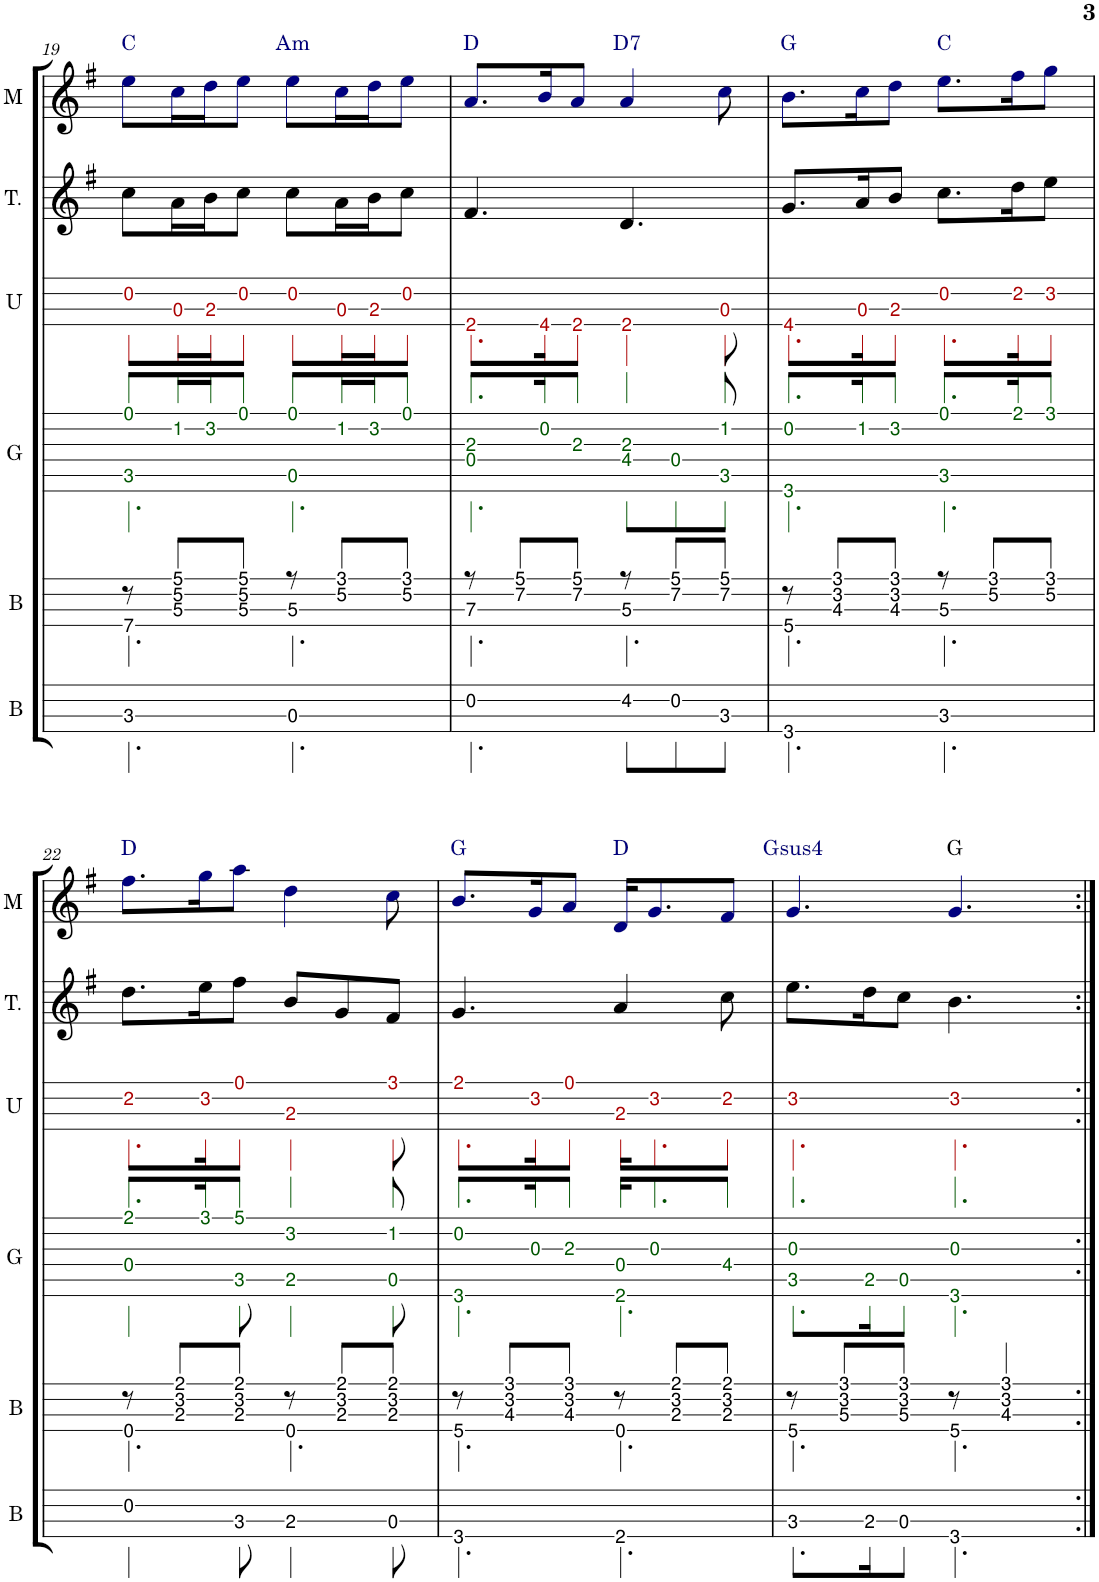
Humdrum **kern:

**kern	**kern	**kern	**kern	**kern	**kern	**harte
*part6	*part5	*part4	*part3	*part2	*part1	*part1
*staff6	*staff5	*staff4	*staff3	*staff2	*staff1	*
*I"Bass	*I"Baritone	*I"Guitar	*I"Ukulele	*I"Recorder	*I"Mandolin	*
*I'B	*I'B	*I'G	*I'U	*	*I'M	*
!!LO:PB:g=z
*	*	*	*	*clefG2	*clefG2	*
*	*Trd7c12	*	*	*	*	*
*k[f#]	*k[f#]	*k[f#]	*k[f#]	*k[f#]	*k[f#]	*
*G:	*G:	*G:	*G:	*G:	*G:	*
*M6/8	*M6/8	*M6/8	*M6/8	*M6/8	*M6/8	*
=19	=19	=19	=19	=19	=19	=19
*	*^	*^	*	*	*	*
4.CC\	8r	4.A\	8ei/L	4.Ci\	8ej\L	8cc\L	8eeZ\L	C:maj
.	8c/ 8e/ 8a/L	.	16ci/L	.	16cj\L	16a\L	16ccZ\L	.
.	.	.	16di/J	.	16dj\J	16b\J	16ddZ\J	.
.	8c/ 8e/ 8a/J	.	8ei/J	.	8ej\J	8cc\J	8eeZ\J	.
!	!	!	!	!	!	!	!	!LO:H:kt=m
4.AAA\	8r	4.c\	8ei/L	4.AAi\	8ej\L	8cc\L	8eeZ\L	A:min
.	8e/ 8g/L	.	16ci/L	.	16cj\L	16a\L	16ccZ\L	.
.	.	.	16di/J	.	16dj\J	16b\J	16ddZ\J	.
.	8e/ 8g/J	.	8ei/J	.	8ej\J	8cc\J	8eeZ\J	.
=20	=20	=20	=20	=20	=20	=20	=20	=20
4.DD\	8r	4.d\	8.Ai/L	4.Di\	8.Aj\L	4.f#/	8.aZ/L	D:maj
.	8f#/ 8a/L	.	.	.	.	.	.	.
.	.	.	16Bi/K	.	16Bj\K	.	16bZ/K	.
.	8f#/ 8a/J	.	8Ai/J	.	8Aj\J	.	8aZ/J	.
!	!	!	!	!	!	!	!	!LO:H:kt=7
8FF#\L	8r	4.c\	4Ai/	8F#i\L	4Aj\	4.d/	4aZ/	D:7
8DD\	8f#/ 8a/L	.	.	8Di\	.	.	.	.
8CC\J	8f#/ 8a/J	.	8ci/	8Ci\J	8cj\	.	8ccZ\	.
=21	=21	=21	=21	=21	=21	=21	=21	=21
4.GGG\	8r	4.G\	8.Bi/L	4.GGi\	8.Bj\L	8.g/L	8.bZ\L	G:maj
.	8B/ 8d/ 8g/L	.	.	.	.	.	.	.
.	.	.	16ci/K	.	16cj\K	16a/K	16ccZ\K	.
.	8B/ 8d/ 8g/J	.	8di/J	.	8dj\J	8b/J	8ddZ\J	.
4.CC\	8r	4.c\	8.ei/L	4.Ci\	8.ej\L	8.cc\L	8.eeZ\L	C:maj
.	8e/ 8g/L	.	.	.	.	.	.	.
.	.	.	16f#i/K	.	16f#j\K	16dd\K	16ff#Z\K	.
.	8e/ 8g/J	.	8gi/J	.	8gj\J	8ee\J	8ggZ\J	.
!!LO:LB:g=z
=22	=22	=22	=22	=22	=22	=22	=22	=22
4DD\	8r	4.D\	8.f#i/L	4Di\	8.f#j\L	8.dd\L	8.ff#Z\L	D:maj
.	8A/ 8d/ 8f#/L	.	.	.	.	.	.	.
.	.	.	16gi/K	.	16gj\K	16ee\K	16ggZ\K	.
8CC\	8A/ 8d/ 8f#/J	.	8ai/J	8Ci\	8aj\J	8ff#\J	8aaZ\J	.
4BBB\	8r	4.D\	4di/	4BBi\	4dj\	8b/L	4ddZ\	.
.	8A/ 8d/ 8f#/L	.	.	.	.	8g/	.	.
8AAA\	8A/ 8d/ 8f#/J	.	8ci/	8AAi\	8ccj\	8f#/J	8ccZ\	.
=23	=23	=23	=23	=23	=23	=23	=23	=23
4.GGG\	8r	4.G\	8.Bi/L	4.GGi\	8.bj\L	4.g/	8.bZ/L	G:maj
.	8B/ 8d/ 8g/L	.	.	.	.	.	.	.
.	.	.	16Gi/K	.	16gj\K	.	16gZ/K	.
.	8B/ 8d/ 8g/J	.	8Ai/J	.	8aj\J	.	8aZ/J	.
4.FFF#\	8r	4.D\	16Di/KL	4.FF#i\	16dj\KL	4a/	16dZ/KL	D:maj
.	.	.	8.Gi/	.	8.gj\	.	8.gZ/	.
.	8A/ 8d/ 8f#/L	.	.	.	.	.	.	.
.	8A/ 8d/ 8f#/J	.	8F#i/J	.	8f#j\J	8cc\	8f#Z/J	.
=24	=24	=24	=24	=24	=24	=24	=24	=24
!	!	!	!	!	!	!	!	!LO:H:kt=4
8.CC\L	8r	4.G\	4.Gi/	8.Ci\L	4.gj\	8.ee\L	4.gZ/	G:sus4
.	8c/ 8d/ 8g/L	.	.	.	.	.	.	.
16BBB\K	.	.	.	16BBi\K	.	16dd\K	.	.
8AAA\J	8c/ 8d/ 8g/J	.	.	8AAi\J	.	8cc\J	.	.
4.GGG\	8r	4.G\	4.Gi/	4.GGi\	4.gj\	4.b\	4.gZ/	G:maj
.	4B/ 4d/ 4g/	.	.	.	.	.	.	.
*	*v	*v	*	*	*	*	*	*
*	*	*v	*v	*	*	*	*
=:|!	=:|!	=:|!	=:|!	=:|!	=:|!	=:|!
*-	*-	*-	*-	*-	*-	*-
